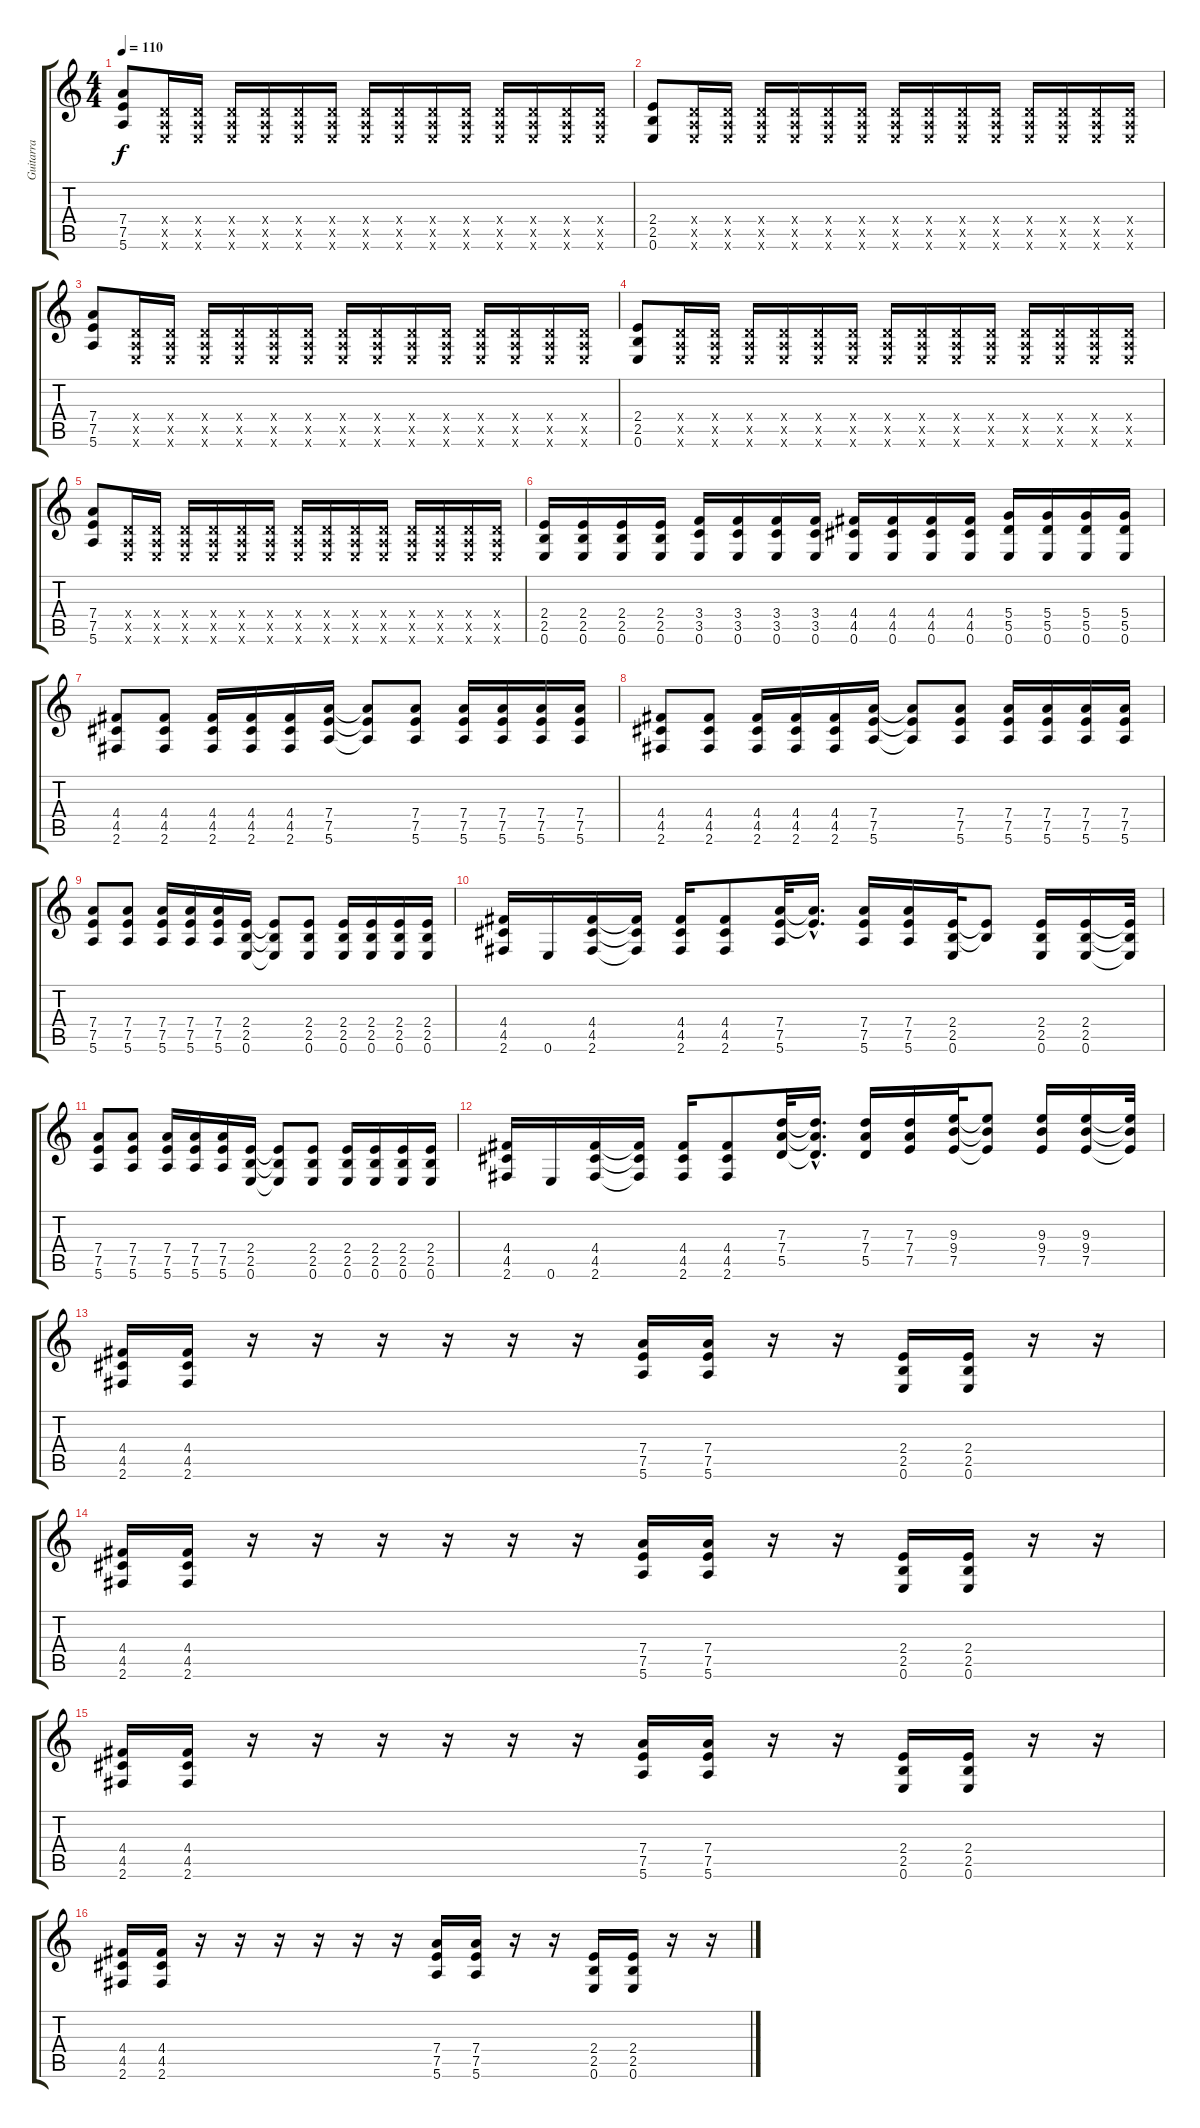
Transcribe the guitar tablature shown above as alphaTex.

\track ("Guitarra" "Guitarra") {instrument distortionguitar}
\staff {score tabs}
\tuning (E4 B3 G3 D3 A2 E2) {hide}
\ts (4 4)
\tempo 110
\clef g2
\ks c
(7.4 7.5 5.6).8{dy f} (0.4{x} 0.5{x} 0.6{x}).16 (0.4{x} 0.5{x} 0.6{x}).16 (0.4{x} 0.5{x} 0.6{x}).16 (0.4{x} 0.5{x} 0.6{x}).16 (0.4{x} 0.5{x} 0.6{x}).16 (0.4{x} 0.5{x} 0.6{x}).16 (0.4{x} 0.5{x} 0.6{x}).16 (0.4{x} 0.5{x} 0.6{x}).16 (0.4{x} 0.5{x} 0.6{x}).16 (0.4{x} 0.5{x} 0.6{x}).16 (0.4{x} 0.5{x} 0.6{x}).16 (0.4{x} 0.5{x} 0.6{x}).16 (0.4{x} 0.5{x} 0.6{x}).16 (0.4{x} 0.5{x} 0.6{x}).16 |
(2.4 2.5 0.6).8 (0.4{x} 0.5{x} 0.6{x}).16 (0.4{x} 0.5{x} 0.6{x}).16 (0.4{x} 0.5{x} 0.6{x}).16 (0.4{x} 0.5{x} 0.6{x}).16 (0.4{x} 0.5{x} 0.6{x}).16 (0.4{x} 0.5{x} 0.6{x}).16 (0.4{x} 0.5{x} 0.6{x}).16 (0.4{x} 0.5{x} 0.6{x}).16 (0.4{x} 0.5{x} 0.6{x}).16 (0.4{x} 0.5{x} 0.6{x}).16 (0.4{x} 0.5{x} 0.6{x}).16 (0.4{x} 0.5{x} 0.6{x}).16 (0.4{x} 0.5{x} 0.6{x}).16 (0.4{x} 0.5{x} 0.6{x}).16 |
(7.4 7.5 5.6).8 (0.4{x} 0.5{x} 0.6{x}).16 (0.4{x} 0.5{x} 0.6{x}).16 (0.4{x} 0.5{x} 0.6{x}).16 (0.4{x} 0.5{x} 0.6{x}).16 (0.4{x} 0.5{x} 0.6{x}).16 (0.4{x} 0.5{x} 0.6{x}).16 (0.4{x} 0.5{x} 0.6{x}).16 (0.4{x} 0.5{x} 0.6{x}).16 (0.4{x} 0.5{x} 0.6{x}).16 (0.4{x} 0.5{x} 0.6{x}).16 (0.4{x} 0.5{x} 0.6{x}).16 (0.4{x} 0.5{x} 0.6{x}).16 (0.4{x} 0.5{x} 0.6{x}).16 (0.4{x} 0.5{x} 0.6{x}).16 |
(2.4 2.5 0.6).8 (0.4{x} 0.5{x} 0.6{x}).16 (0.4{x} 0.5{x} 0.6{x}).16 (0.4{x} 0.5{x} 0.6{x}).16 (0.4{x} 0.5{x} 0.6{x}).16 (0.4{x} 0.5{x} 0.6{x}).16 (0.4{x} 0.5{x} 0.6{x}).16 (0.4{x} 0.5{x} 0.6{x}).16 (0.4{x} 0.5{x} 0.6{x}).16 (0.4{x} 0.5{x} 0.6{x}).16 (0.4{x} 0.5{x} 0.6{x}).16 (0.4{x} 0.5{x} 0.6{x}).16 (0.4{x} 0.5{x} 0.6{x}).16 (0.4{x} 0.5{x} 0.6{x}).16 (0.4{x} 0.5{x} 0.6{x}).16 |
(7.4 7.5 5.6).8 (0.4{x} 0.5{x} 0.6{x}).16 (0.4{x} 0.5{x} 0.6{x}).16 (0.4{x} 0.5{x} 0.6{x}).16 (0.4{x} 0.5{x} 0.6{x}).16 (0.4{x} 0.5{x} 0.6{x}).16 (0.4{x} 0.5{x} 0.6{x}).16 (0.4{x} 0.5{x} 0.6{x}).16 (0.4{x} 0.5{x} 0.6{x}).16 (0.4{x} 0.5{x} 0.6{x}).16 (0.4{x} 0.5{x} 0.6{x}).16 (0.4{x} 0.5{x} 0.6{x}).16 (0.4{x} 0.5{x} 0.6{x}).16 (0.4{x} 0.5{x} 0.6{x}).16 (0.4{x} 0.5{x} 0.6{x}).16 |
(2.4 2.5 0.6).16 (2.4 2.5 0.6).16 (2.4 2.5 0.6).16 (2.4 2.5 0.6).16 (3.4 3.5 0.6).16 (3.4 3.5 0.6).16 (3.4 3.5 0.6).16 (3.4 3.5 0.6).16 (4.4 4.5 0.6).16 (4.4 4.5 0.6).16 (4.4 4.5 0.6).16 (4.4 4.5 0.6).16 (5.4 5.5 0.6).16 (5.4 5.5 0.6).16 (5.4 5.5 0.6).16 (5.4 5.5 0.6).16 |
(4.4 4.5 2.6).8 (4.4 4.5 2.6).8 (4.4 4.5 2.6).16 (4.4 4.5 2.6).16 (4.4 4.5 2.6).16 (7.4 7.5 5.6).16 (7.4{t} 7.5{t} 5.6{t}).8 (7.4 7.5 5.6).8 (7.4 7.5 5.6).16 (7.4 7.5 5.6).16 (7.4 7.5 5.6).16 (7.4 7.5 5.6).16 |
(4.4 4.5 2.6).8 (4.4 4.5 2.6).8 (4.4 4.5 2.6).16 (4.4 4.5 2.6).16 (4.4 4.5 2.6).16 (7.4 7.5 5.6).16 (7.4{t} 7.5{t} 5.6{t}).8 (7.4 7.5 5.6).8 (7.4 7.5 5.6).16 (7.4 7.5 5.6).16 (7.4 7.5 5.6).16 (7.4 7.5 5.6).16 |
(7.4 7.5 5.6).8 (7.4 7.5 5.6).8 (7.4 7.5 5.6).16 (7.4 7.5 5.6).16 (7.4 7.5 5.6).16 (2.4 2.5 0.6).16 (2.4{t} 2.5{t} 0.6{t}).8 (2.4 2.5 0.6).8 (2.4 2.5 0.6).16 (2.4 2.5 0.6).16 (2.4 2.5 0.6).16 (2.4 2.5 0.6).16 |
(4.4 4.5 2.6).16 0.6.16 (4.4 4.5 2.6).16 (4.4{t} 4.5{t} 2.6{t}).16 (4.4 4.5 2.6).16 (4.4 4.5 2.6).8 (7.4 7.5 5.6).32 (7.4{hac t} 7.5{hac t}).16{d} (7.4 7.5 5.6).16 (7.4 7.5 5.6).16 (2.4 2.5 0.6).32 (2.4{t} 2.5{t}).8 (2.4 2.5 0.6).16 (2.4 2.5 0.6).16 (2.4{t} 2.5{t} 0.6{t}).32 |
(7.4 7.5 5.6).8 (7.4 7.5 5.6).8 (7.4 7.5 5.6).16 (7.4 7.5 5.6).16 (7.4 7.5 5.6).16 (2.4 2.5 0.6).16 (2.4{t} 2.5{t} 0.6{t}).8 (2.4 2.5 0.6).8 (2.4 2.5 0.6).16 (2.4 2.5 0.6).16 (2.4 2.5 0.6).16 (2.4 2.5 0.6).16 |
(4.4 4.5 2.6).16 0.6.16 (4.4 4.5 2.6).16 (4.4{t} 4.5{t} 2.6{t}).16 (4.4 4.5 2.6).16 (4.4 4.5 2.6).8 (7.3 7.4 5.5).32 (7.3{hac t} 7.4{hac t} 5.5{hac t}).16{d} (7.3 7.4 5.5).16 (7.3 7.4 7.5).16 (9.3 9.4 7.5).32 (9.3{t} 9.4{t} 7.5{t}).8 (9.3 9.4 7.5).16 (9.3 9.4 7.5).16 (9.3{t} 9.4{t} 7.5{t}).32 |
(4.4 4.5 2.6).16 (4.4 4.5 2.6).16 r.16 r.16 r.16 r.16 r.16 r.16 (7.4 7.5 5.6).16 (7.4 7.5 5.6).16 r.16 r.16 (2.4 2.5 0.6).16 (2.4 2.5 0.6).16 r.16 r.16 |
(4.4 4.5 2.6).16 (4.4 4.5 2.6).16 r.16 r.16 r.16 r.16 r.16 r.16 (7.4 7.5 5.6).16 (7.4 7.5 5.6).16 r.16 r.16 (2.4 2.5 0.6).16 (2.4 2.5 0.6).16 r.16 r.16 |
(4.4 4.5 2.6).16 (4.4 4.5 2.6).16 r.16 r.16 r.16 r.16 r.16 r.16 (7.4 7.5 5.6).16 (7.4 7.5 5.6).16 r.16 r.16 (2.4 2.5 0.6).16 (2.4 2.5 0.6).16 r.16 r.16 |
(4.4 4.5 2.6).16 (4.4 4.5 2.6).16 r.16 r.16 r.16 r.16 r.16 r.16 (7.4 7.5 5.6).16 (7.4 7.5 5.6).16 r.16 r.16 (2.4 2.5 0.6).16 (2.4 2.5 0.6).16 r.16 r.16
